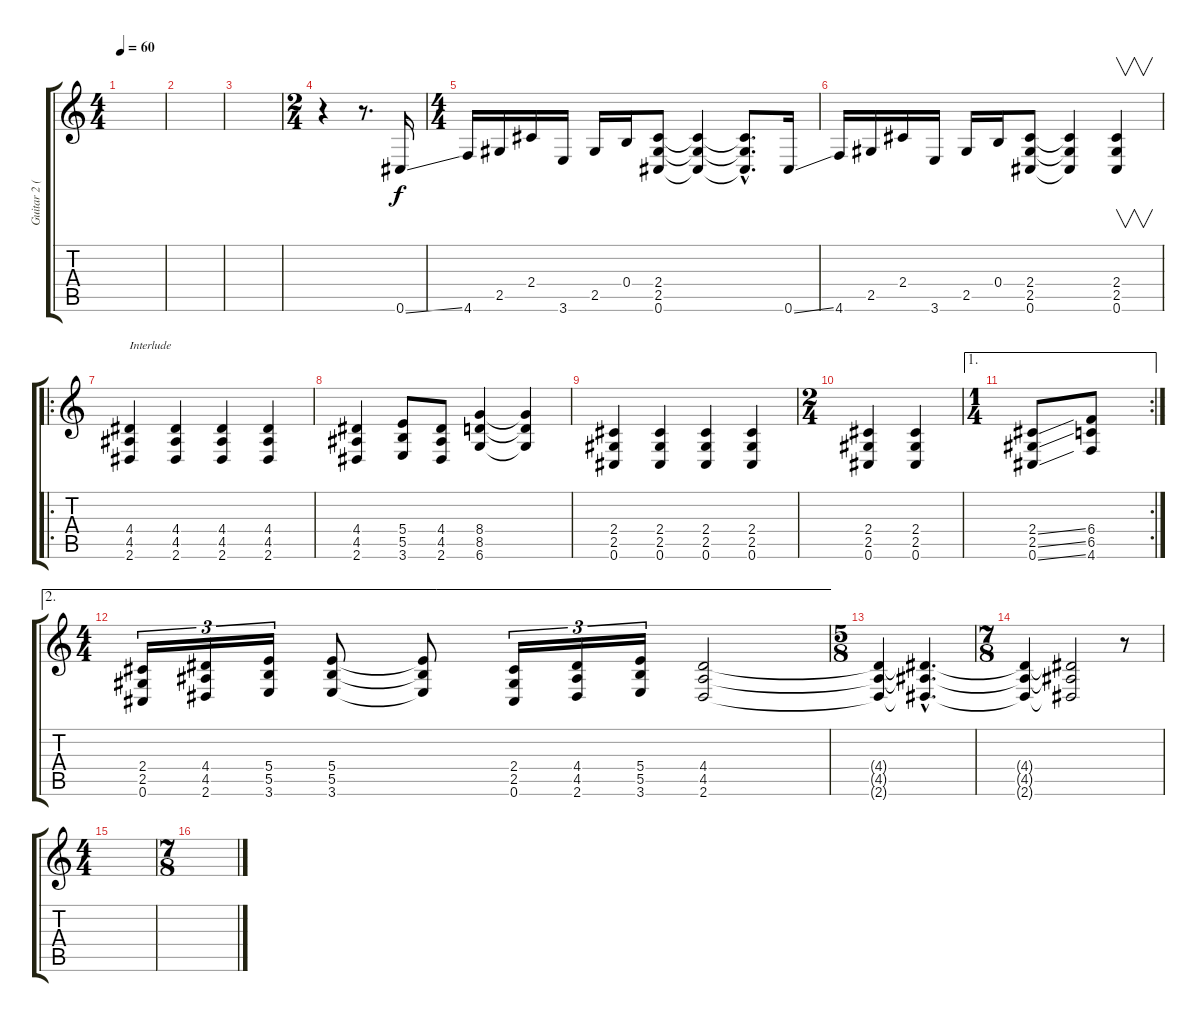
\track ("Guitar 2 (overdriven)" "Guitar 2 (") {instrument overdrivenguitar}
\staff {score tabs}
\tuning (Db4 Ab3 E3 B2 Gb2 Db2) {hide}
\ts (4 4)
\tempo 60
\clef g2
\ks c
|
|
|
\ts (2 4)
r.4 r.8{d} 0.6{ss}.16 |
\ts (4 4)
4.6.16 2.5.16 2.4.16 3.6.16 2.5.16 0.4.16 (2.4 2.5 0.6).8 (2.4{t} 2.5{t} 0.6{t}).4 (2.4{hac t} 2.5{hac t} 0.6{hac t}).8{d} 0.6{ss}.16 |
4.6.16 2.5.16 2.4.16 3.6.16 2.5.16 0.4.16 (2.4 2.5 0.6).8 (2.4{t} 2.5{t} 0.6{t}).4 (2.4 2.5 0.6).4{v} |
\ro
(4.4 4.5 2.6).4{txt "Interlude"} (4.4 4.5 2.6).4 (4.4 4.5 2.6).4 (4.4 4.5 2.6).4 |
(4.4 4.5 2.6).4 (5.4 5.5 3.6).8 (4.4 4.5 2.6).8 (8.4 8.5 6.6).4 (8.4{t} 8.5{t} 6.6{t}).4 |
(2.4 2.5 0.6).4 (2.4 2.5 0.6).4 (2.4 2.5 0.6).4 (2.4 2.5 0.6).4 |
\ts (2 4)
(2.4 2.5 0.6).4 (2.4 2.5 0.6).4 |
\ae 1
\rc 2
\ts (1 4)
(2.4{ss} 2.5{ss} 0.6{ss}).8 (6.4 6.5 4.6).8 |
\ae 2
\ts (4 4)
(2.4 2.5 0.6).16{tu (3 2)} (4.4 4.5 2.6).16{tu (3 2)} (5.4 5.5 3.6).16{tu (3 2)} (5.4 5.5 3.6).8 (5.4{t} 5.5{t} 3.6{t}).8 (2.4 2.5 0.6).16{tu (3 2)} (4.4 4.5 2.6).16{tu (3 2)} (5.4 5.5 3.6).16{tu (3 2)} (4.4 4.5 2.6).2 |
\ts (5 8)
(4.4{t} 4.5{t} 2.6{t}).4 (4.4{hac t} 4.5{hac t} 2.6{hac t}).4{d} |
\ts (7 8)
(4.4{t} 4.5{t} 2.6{t}).4 (4.4{t} 4.5{t} 2.6{t}).2 r.8 |
\ts (4 4)
|
\ts (7 8)
